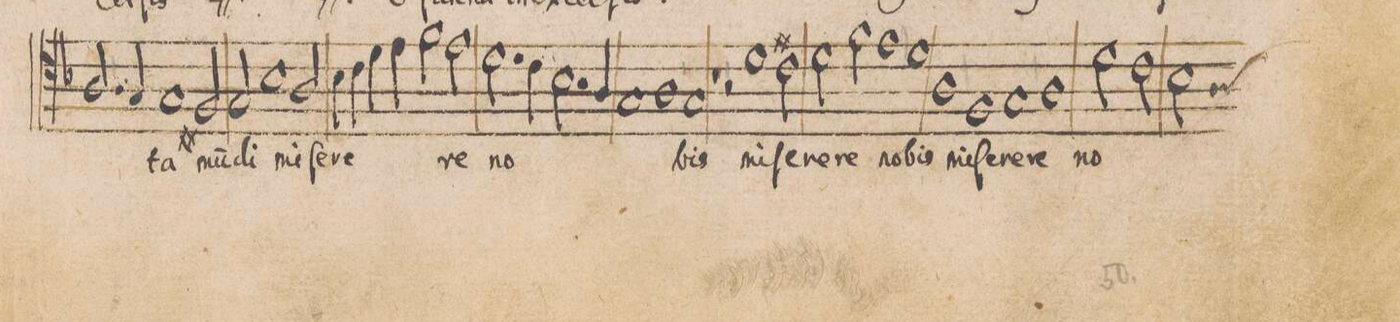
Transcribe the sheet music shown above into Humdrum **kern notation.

**kern	**text
*I"ALTVS	*
*clefC4	*
*k[b-]	*
*met(C|)	*
*M2/1	*
2.A,/	.
=5-	=5-
4G/	.
1G	-ta
2F#X/	mu(n)-
=6-	=6-
2G/	-di
1B-	mi-
2A/	-ſe-
=7-	=7-
4B-\	-re-
4c\	.
4d\	.
4e\	.
2f\	.
2e\	-re
=8-	=8-
2.d\	no-
4c\	.
2.B-\	.
4A/	.
=9-	=9-
1G	.
1A,	.
=10-	=10-
1G	-bis
1r,	.
=11-	=11-
2r	.
1d	mi-
2c#X\	-ſe-
=12-	=12-
2d\	-re-
2f\	-re
1e,	no-
=13-	=13-
1d	-bis
1A,	mi-
=14-	=14-
1Fny	-ſe-
1G,	-re-
=15-	=15-
1A	-re
2d\	no-
2cny\	.
=16-	=16-
2B-\	.
*custos:A	*
*-	*-
